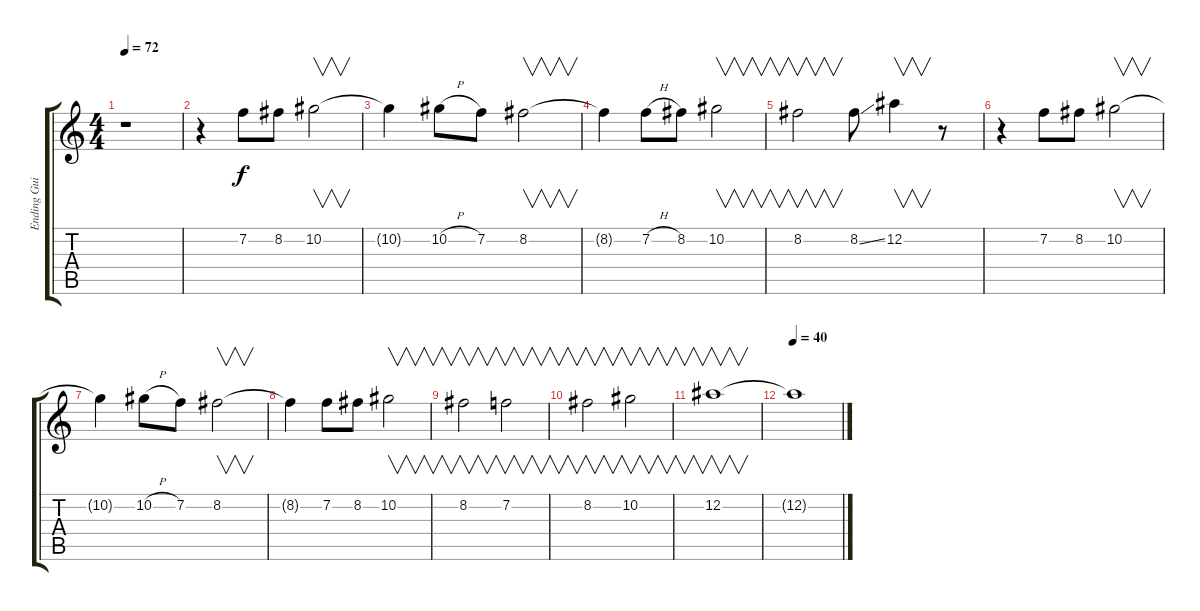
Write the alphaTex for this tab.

\track ("Ending Guitar II" "Ending Gui") {instrument overdrivenguitar}
\staff {score tabs}
\tuning (Eb4 Bb3 Gb3 Db3 Ab2 Eb2) {hide}
\ts (4 4)
\tempo 72
\clef g2
\ks c
r.1{dy f} |
r.4 7.2.8 8.2.8 10.2.2{v} |
10.2{t}.4 10.2{h}.8 7.2.8 8.2.2{v} |
8.2{t}.4 7.2{h}.8 8.2.8 10.2.2{v} |
8.2.2{v} 8.2{ss}.8 12.2.4{v} r.8 |
r.4 7.2.8 8.2.8 10.2.2{v} |
10.2{t}.4 10.2{h}.8 7.2.8 8.2.2{v} |
8.2{t}.4 7.2.8 8.2.8 10.2.2{v} |
8.2.2{v} 7.2.2{v} |
8.2.2{v} 10.2.2{v} |
12.2.1{v} |
\tempo 40
12.2{t}.1
